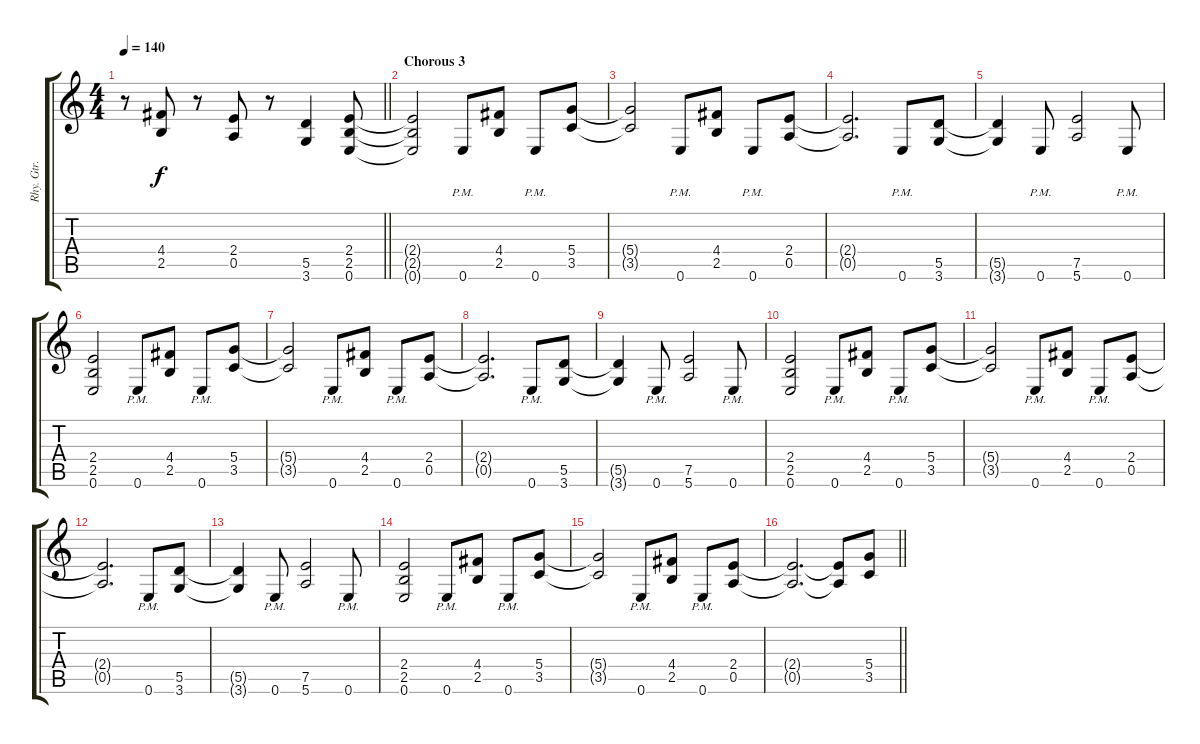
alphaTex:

\track ("Rhy. Gtr. 2" "Rhy. Gtr. ") {instrument distortionguitar}
\staff {score tabs}
\tuning (E4 B3 G3 D3 A2 E2) {hide}
\ts (4 4)
\tempo 140
\clef g2
\barLineRight lightlight
\ks c
r.8{dy f} (4.4 2.5).8 r.8 (2.4 0.5).8 r.8 (5.5 3.6).4 (2.4 2.5 0.6).8{volume 5} |
\section ("" "Chorous 3")
(2.4{t} 2.5{t} 0.6{t}).2 0.6{pm}.8 (4.4 2.5).8 0.6{pm}.8 (5.4 3.5).8 |
(5.4{t} 3.5{t}).2 0.6{pm}.8 (4.4 2.5).8 0.6{pm}.8 (2.4 0.5).8 |
(2.4{t} 0.5{t}).2{d} 0.6{pm}.8 (5.5 3.6).8 |
(5.5{t} 3.6{t}).4 0.6{pm}.8 (7.5 5.6).2 0.6{pm}.8 |
(2.4 2.5 0.6).2 0.6{pm}.8 (4.4 2.5).8 0.6{pm}.8 (5.4 3.5).8 |
(5.4{t} 3.5{t}).2 0.6{pm}.8 (4.4 2.5).8 0.6{pm}.8 (2.4 0.5).8 |
(2.4{t} 0.5{t}).2{d} 0.6{pm}.8 (5.5 3.6).8 |
(5.5{t} 3.6{t}).4 0.6{pm}.8 (7.5 5.6).2 0.6{pm}.8 |
(2.4 2.5 0.6).2 0.6{pm}.8 (4.4 2.5).8 0.6{pm}.8 (5.4 3.5).8 |
(5.4{t} 3.5{t}).2 0.6{pm}.8 (4.4 2.5).8 0.6{pm}.8 (2.4 0.5).8 |
(2.4{t} 0.5{t}).2{d} 0.6{pm}.8 (5.5 3.6).8 |
(5.5{t} 3.6{t}).4 0.6{pm}.8 (7.5 5.6).2 0.6{pm}.8 |
(2.4 2.5 0.6).2 0.6{pm}.8 (4.4 2.5).8 0.6{pm}.8 (5.4 3.5).8 |
(5.4{t} 3.5{t}).2 0.6{pm}.8 (4.4 2.5).8 0.6{pm}.8 (2.4 0.5).8 |
\barLineRight lightlight
(2.4{t} 0.5{t}).2{d} (2.4{t} 0.5{t}).8 (5.4 3.5).8
